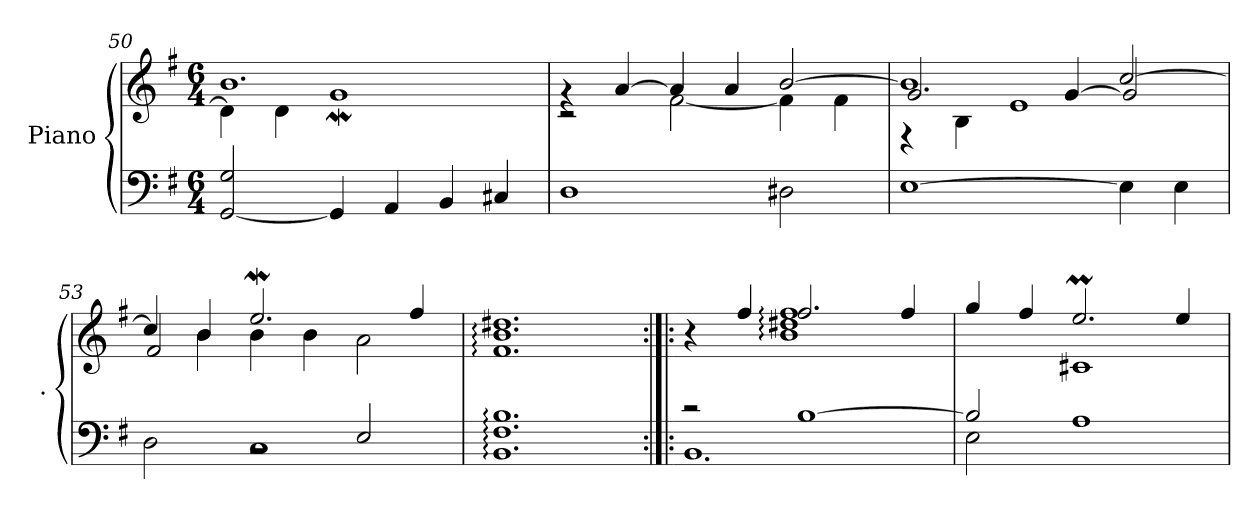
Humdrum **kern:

**kern	**kern
*part1	*part1
*staff2	*staff1
*I"Piano	*
*I'.	*
*clefF4	*clefG2
*k[f#]	*k[f#]
*M6/4	*M6/4
=50	=50
*	*^
[2GG/ 2G/	1.b	4d\]
.	.	4d\
4GG/]	.	1gw
4AA/	.	.
4BB/	.	.
4C#X/	.	.
=51	=51	=51
1D	4rg	2r
.	[4a/	.
.	4a/]	[2f#\
.	4a/	.
2D#X\	[2b/	4f#\]
.	.	4f#\
=52	=52	=52
*^	*	*^
[1E	4rg	1b]	4ryy	2.g/
.	1ryy	.	4B\	.
.	.	.	1e	.
.	.	.	.	[4g/
4E\]	.	[2cc/	.	2g/]
4E\	4ryy	.	.	.
=53	=53	=53	=53	=53
2D\	2ryy	4cc/]	4ryy	2f#/
.	.	4b/	4b\	.
2rBB	1C	2.eeW/	4b\	1ryy
.	.	.	4b\	.
2E/	.	.	2a\	.
.	.	4ff#/	.	.
*v	*v	*	*	*
*	*v	*v	*v
=54	=54
1.BB: 1.F#: 1.B:	1.f#: 1.b: 1.dd#X:
=55:|!|:	=55:|!|:
*^	*^
2r	1.BB	4r	2ryy
.	.	4ff#/	.
[1B	.	2.ff#/	1b: 1dd#X: 1ff#:
.	.	4ff#/	.
=56	=56	=56	=56
2B/]	2E\	4gg/	2ryy
.	.	4ff#/	.
1A	1ryy	2.eeM/	1c#X
.	.	4ee/	.
*v	*v	*	*
*	*v	*v
=	=
*-	*-
